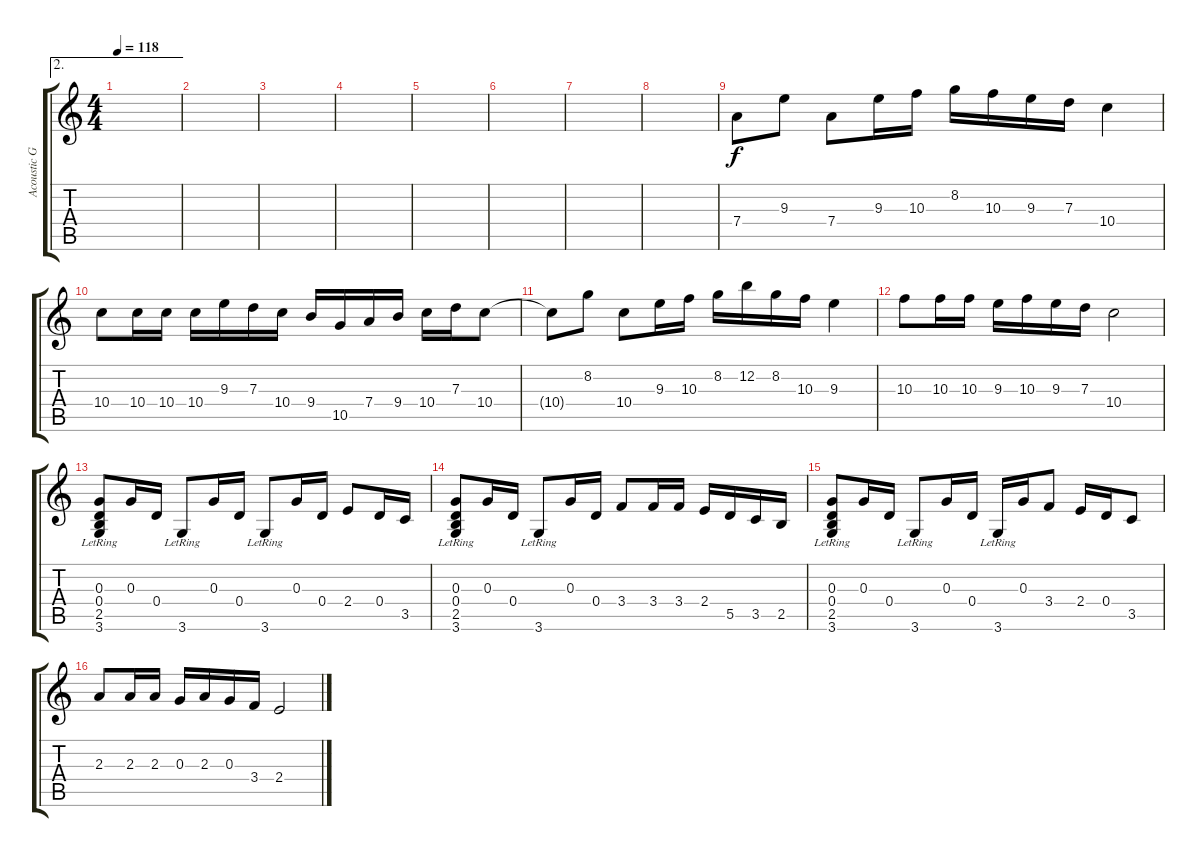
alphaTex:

\track ("Acoustic Guitar (Aydan)" "Acoustic G") {instrument acousticguitarsteel}
\staff {score tabs}
\tuning (E4 B3 G3 D3 A2 E2) {hide}
\ae 2
\ts (4 4)
\tempo 118
\clef g2
\ks c
|
|
|
|
|
|
|
|
7.4.8 9.3.8 7.4.8 9.3.16 10.3.16 8.2.16 10.3.16 9.3.16 7.3.16 10.4.4 |
10.4.8 10.4.16 10.4.16 10.4.16 9.3.16 7.3.16 10.4.16 9.4.16 10.5.16 7.4.16 9.4.16 10.4.16 7.3.16 10.4.8 |
10.4{t}.8 8.2.8 10.4.8 9.3.16 10.3.16 8.2.16 12.2.16 8.2.16 10.3.16 9.3.4 |
10.3.8 10.3.16 10.3.16 9.3.16 10.3.16 9.3.16 7.3.16 10.4.2 |
(0.3{lr} 0.4{lr} 2.5{lr} 3.6{lr}).8 0.3.16 0.4.16 3.6{lr}.8 0.3.16 0.4.16 3.6{lr}.8 0.3.16 0.4.16 2.4.8 0.4.16 3.5.16 |
(0.3{lr} 0.4{lr} 2.5{lr} 3.6{lr}).8 0.3.16 0.4.16 3.6{lr}.8 0.3.16 0.4.16 3.4.8 3.4.16 3.4.16 2.4.16 5.5.16 3.5.16 2.5.16 |
(0.3{lr} 0.4{lr} 2.5{lr} 3.6{lr}).8 0.3.16 0.4.16 3.6{lr}.8 0.3.16 0.4.16 3.6{lr}.16 0.3.16 3.4.8 2.4.16 0.4.16 3.5.8 |
2.3.8 2.3.16 2.3.16 0.3.16 2.3.16 0.3.16 3.4.16 2.4.2
